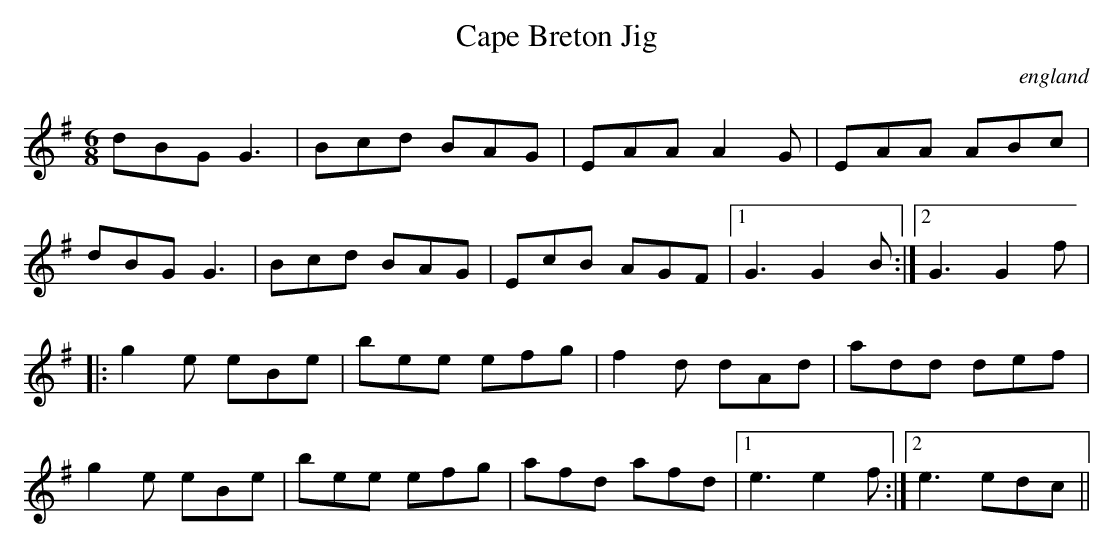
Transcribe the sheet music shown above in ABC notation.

X:1
T:Cape Breton Jig
O:england
M:6/8
L:1/8
K:G
dBG G3|Bcd BAG|EAA A2G|EAA ABc|
dBG G3|Bcd BAG|EcB AGF|1 G3 G2B:|2 G3 G2f|
|:g2e eBe|bee efg|f2d dAd|add def|
g2e eBe|bee efg|afd afd|1 e3 e2f:|2 e3 edc||
